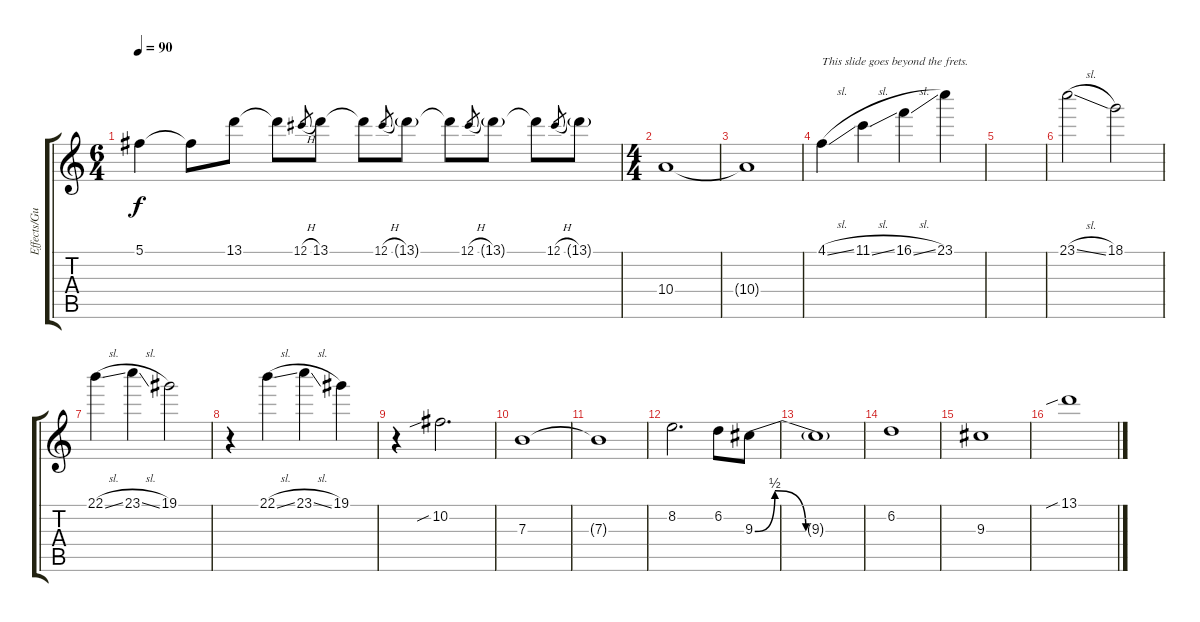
\track ("Effects/Guitar" "Effects/Gu") {instrument guitarharmonics}
\staff {score tabs}
\tuning (Db4 Ab3 E3 B2 Gb2 Db2) {hide}
\ts (6 4)
\tempo 90
\clef g2
\ks c
5.1.4{dy f} 5.1{t}.8 13.1.8{volume 0 beam split} 13.1{t}.8 12.1{h}.8{gr} 13.1.8 13.1{t}.8 12.1{h}.8{gr} 13.1{g}.8{beam split} 13.1{t}.8 12.1{h}.8{gr} 13.1{g}.8{beam split} 13.1{t}.8 12.1{h}.8{gr} 13.1{g}.8 |
\ts (4 4)
10.4.1{instrument electricguitarjazz} |
10.4{t}.1 |
4.1{sl}.4{txt "This slide goes beyond the frets." volume 4} 11.1{sl}.4 16.1{sl}.4 23.1.4 |
|
23.1{sl}.2 18.1.2 |
22.1{sl}.4 23.1{sl}.4 19.1.2 |
r.4 22.1{sl}.4 23.1{sl}.4 19.1.4 |
r.4{volume 8} 10.2{sib}.2{d} |
7.3.1{volume 8} |
7.3{t}.1 |
8.2.2{d} 6.2.8 9.3{be (custom 0 0 11 2 28 0 60 0)}.8 |
9.3{t}.1 |
6.2.1 |
9.3.1 |
13.1{sib}.1
